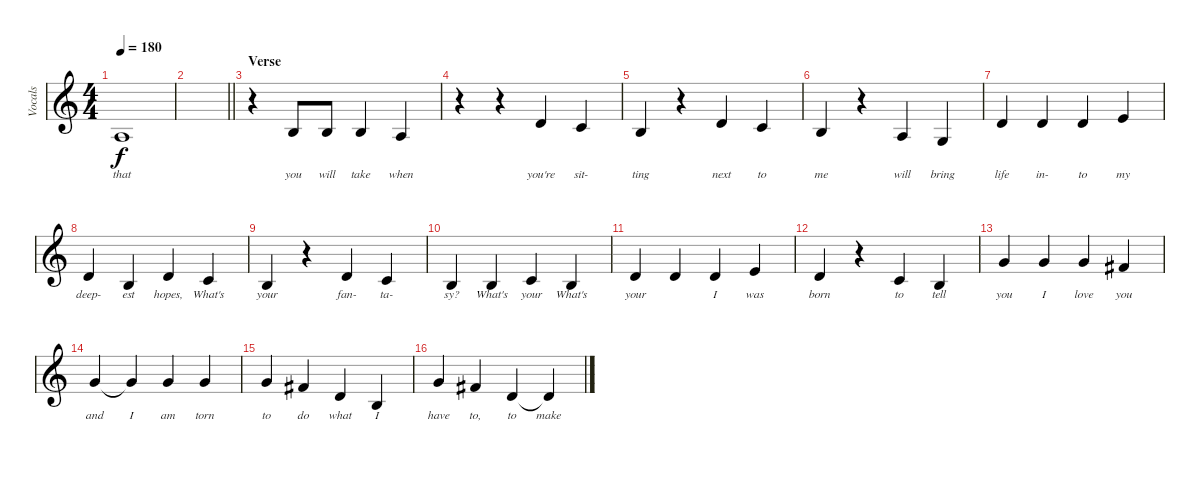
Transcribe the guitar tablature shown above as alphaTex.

\track ("Vocals" "Vocals") {instrument flute}
\staff {score}
\tuning (E4 B3 G3 D3 A2 E2) {hide}
\ts (4 4)
\tempo 180
\clef g2
\ks c
2.3.1{lyrics (0 "that") lyrics (1 "") lyrics (2 "") lyrics (3 "") lyrics (4 "") dy f} |
\barLineRight lightlight
|
\section ("" "Verse")
r.4 4.3.8{lyrics (0 "you") lyrics (1 "") lyrics (2 "") lyrics (3 "") lyrics (4 "")} 4.3.8{lyrics (0 "will") lyrics (1 "") lyrics (2 "") lyrics (3 "") lyrics (4 "")} 4.3.4{lyrics (0 "take") lyrics (1 "") lyrics (2 "") lyrics (3 "") lyrics (4 "")} 2.3.4{lyrics (0 "when") lyrics (1 "") lyrics (2 "") lyrics (3 "") lyrics (4 "")} |
r.4 r.4 3.2.4{lyrics (0 "you're") lyrics (1 "") lyrics (2 "") lyrics (3 "") lyrics (4 "")} 5.3.4{lyrics (0 "sit-") lyrics (1 "") lyrics (2 "") lyrics (3 "") lyrics (4 "")} |
4.3.4{lyrics (0 "ting") lyrics (1 "") lyrics (2 "") lyrics (3 "") lyrics (4 "")} r.4 3.2.4{lyrics (0 "next") lyrics (1 "") lyrics (2 "") lyrics (3 "") lyrics (4 "")} 5.3.4{lyrics (0 "to") lyrics (1 "") lyrics (2 "") lyrics (3 "") lyrics (4 "")} |
4.3.4{lyrics (0 "me") lyrics (1 "") lyrics (2 "") lyrics (3 "") lyrics (4 "")} r.4 2.3.4{lyrics (0 "will") lyrics (1 "") lyrics (2 "") lyrics (3 "") lyrics (4 "")} 5.4.4{lyrics (0 "bring") lyrics (1 "") lyrics (2 "") lyrics (3 "") lyrics (4 "")} |
3.2.4{lyrics (0 "life") lyrics (1 "") lyrics (2 "") lyrics (3 "") lyrics (4 "")} 3.2.4{lyrics (0 "in-") lyrics (1 "") lyrics (2 "") lyrics (3 "") lyrics (4 "")} 3.2.4{lyrics (0 "to") lyrics (1 "") lyrics (2 "") lyrics (3 "") lyrics (4 "")} 5.2.4{lyrics (0 "my") lyrics (1 "") lyrics (2 "") lyrics (3 "") lyrics (4 "")} |
3.2.4{lyrics (0 "deep-") lyrics (1 "") lyrics (2 "") lyrics (3 "") lyrics (4 "")} 4.3.4{lyrics (0 "est") lyrics (1 "") lyrics (2 "") lyrics (3 "") lyrics (4 "")} 3.2.4{lyrics (0 "hopes,") lyrics (1 "") lyrics (2 "") lyrics (3 "") lyrics (4 "")} 5.3.4{lyrics (0 "What's") lyrics (1 "") lyrics (2 "") lyrics (3 "") lyrics (4 "")} |
4.3.4{lyrics (0 "your") lyrics (1 "") lyrics (2 "") lyrics (3 "") lyrics (4 "")} r.4 3.2.4{lyrics (0 "fan-") lyrics (1 "") lyrics (2 "") lyrics (3 "") lyrics (4 "")} 5.3.4{lyrics (0 "ta-") lyrics (1 "") lyrics (2 "") lyrics (3 "") lyrics (4 "")} |
4.3.4{lyrics (0 "sy?") lyrics (1 "") lyrics (2 "") lyrics (3 "") lyrics (4 "")} 4.3.4{lyrics (0 "What's") lyrics (1 "") lyrics (2 "") lyrics (3 "") lyrics (4 "")} 5.3.4{lyrics (0 "your") lyrics (1 "") lyrics (2 "") lyrics (3 "") lyrics (4 "")} 4.3.4{lyrics (0 "What's") lyrics (1 "") lyrics (2 "") lyrics (3 "") lyrics (4 "")} |
3.2.4{lyrics (0 "your") lyrics (1 "") lyrics (2 "") lyrics (3 "") lyrics (4 "")} 3.2.4{lyrics (0 "") lyrics (1 "") lyrics (2 "") lyrics (3 "") lyrics (4 "")} 3.2.4{lyrics (0 "I") lyrics (1 "") lyrics (2 "") lyrics (3 "") lyrics (4 "")} 5.2.4{lyrics (0 "was") lyrics (1 "") lyrics (2 "") lyrics (3 "") lyrics (4 "")} |
3.2.4{lyrics (0 "born") lyrics (1 "") lyrics (2 "") lyrics (3 "") lyrics (4 "")} r.4 5.3.4{lyrics (0 "to") lyrics (1 "") lyrics (2 "") lyrics (3 "") lyrics (4 "")} 4.3.4{lyrics (0 "tell") lyrics (1 "") lyrics (2 "") lyrics (3 "") lyrics (4 "")} |
3.1.4{lyrics (0 "you") lyrics (1 "") lyrics (2 "") lyrics (3 "") lyrics (4 "")} 3.1.4{lyrics (0 "I") lyrics (1 "") lyrics (2 "") lyrics (3 "") lyrics (4 "")} 3.1.4{lyrics (0 "love") lyrics (1 "") lyrics (2 "") lyrics (3 "") lyrics (4 "")} 2.1.4{lyrics (0 "you") lyrics (1 "") lyrics (2 "") lyrics (3 "") lyrics (4 "")} |
3.1.4{lyrics (0 "and") lyrics (1 "") lyrics (2 "") lyrics (3 "") lyrics (4 "")} 3.1{t}.4{lyrics (0 "I") lyrics (1 "") lyrics (2 "") lyrics (3 "") lyrics (4 "")} 3.1.4{lyrics (0 "am") lyrics (1 "") lyrics (2 "") lyrics (3 "") lyrics (4 "")} 3.1.4{lyrics (0 "torn") lyrics (1 "") lyrics (2 "") lyrics (3 "") lyrics (4 "")} |
3.1.4{lyrics (0 "to") lyrics (1 "") lyrics (2 "") lyrics (3 "") lyrics (4 "")} 2.1.4{lyrics (0 "do") lyrics (1 "") lyrics (2 "") lyrics (3 "") lyrics (4 "")} 3.2.4{lyrics (0 "what") lyrics (1 "") lyrics (2 "") lyrics (3 "") lyrics (4 "")} 4.3.4{lyrics (0 "I") lyrics (1 "") lyrics (2 "") lyrics (3 "") lyrics (4 "")} |
3.1.4{lyrics (0 "have") lyrics (1 "") lyrics (2 "") lyrics (3 "") lyrics (4 "")} 2.1.4{lyrics (0 "to,") lyrics (1 "") lyrics (2 "") lyrics (3 "") lyrics (4 "")} 3.2.4{lyrics (0 "to") lyrics (1 "") lyrics (2 "") lyrics (3 "") lyrics (4 "")} 3.2{t}.4{lyrics (0 "make") lyrics (1 "") lyrics (2 "") lyrics (3 "") lyrics (4 "")}
